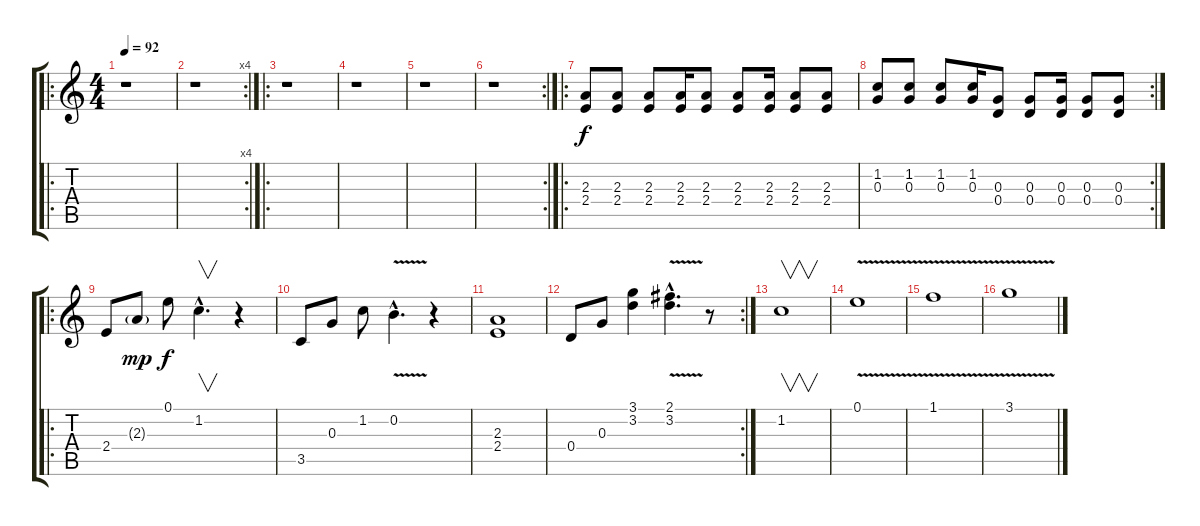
\track "" {instrument distortionguitar}
\staff {score tabs}
\tuning (E4 B3 G3 D3 A2 E2) {hide}
\ro
\ts (4 4)
\tempo 92
\clef g2
\ks c
r.1{dy f instrument distortionguitar} |
\rc 4
r.1 |
\ro
r.1 |
r.1 |
r.1 |
\rc 2
r.1 |
\ro
(2.3 2.4).8 (2.3 2.4).8 (2.3 2.4).8 (2.3 2.4).16 (2.3 2.4).8 (2.3 2.4).8 (2.3 2.4).16 (2.3 2.4).8 (2.3 2.4).8 |
\rc 2
(1.2 0.3).8 (1.2 0.3).8 (1.2 0.3).8 (1.2 0.3).16 (0.3 0.4).8 (0.3 0.4).8 (0.3 0.4).16 (0.3 0.4).8 (0.3 0.4).8 |
\ro
2.4.8 2.3{g}.8{dy mp} 0.1.8{dy f} 1.2{hac}.4{v d} r.4 |
3.5.8 0.3.8 1.2.8 0.2{v hac}.4{d} r.4 |
(2.3 2.4).1 |
\rc 2
0.4.8 0.3.8 (3.1 3.2).4 (2.1{v hac} 3.2{v hac}).4{d} r.8 |
1.2.1{v} |
0.1{v}.1 |
1.1{v}.1 |
3.1{v}.1
